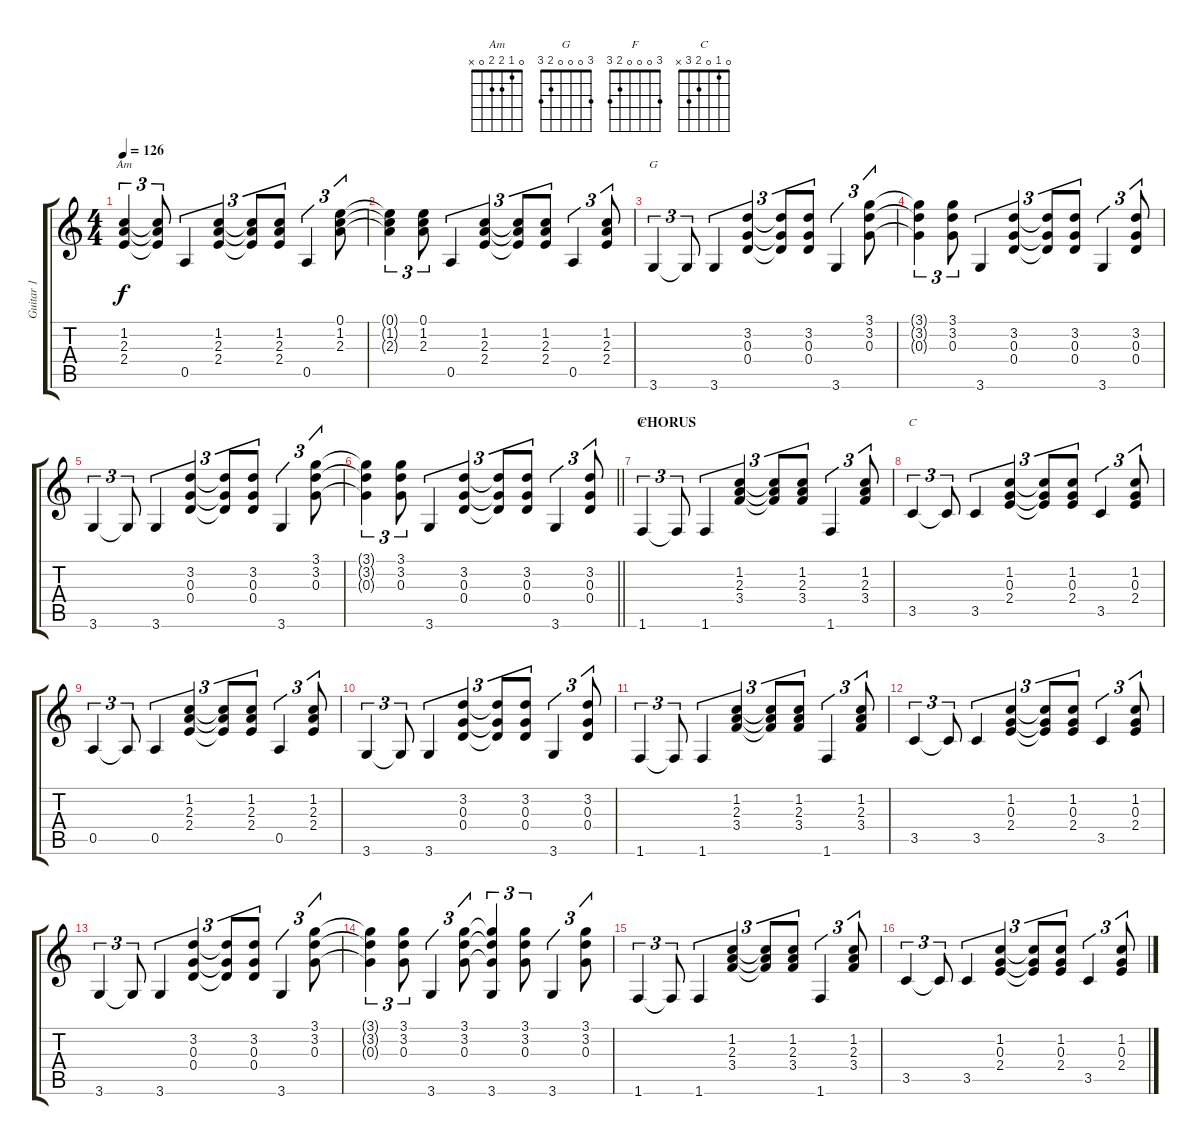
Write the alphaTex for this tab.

\track ("Guitar 1" "Guitar 1") {instrument acousticguitarnylon}
\staff {score tabs}
\tuning (E4 B3 G3 D3 A2 E2) {hide}
\chord ("Am" 0 1 2 2 0 x)
\chord ("G" 3 0 0 0 2 3)
\chord ("F" 3 0 0 0 2 3)
\chord ("C" 0 1 0 2 3 x)
\ts (4 4)
\tempo 126
\clef g2
\ks c
(1.2 2.3 2.4).4{tu (3 2) ch "Am" dy f} (1.2{t} 2.3{t} 2.4{t}).8{tu (3 2)} 0.5.4{tu (3 2)} (1.2 2.3 2.4).4{tu (3 2)} (1.2{t} 2.3{t} 2.4{t}).8{tu (3 2)} (1.2 2.3 2.4).8{tu (3 2)} 0.5.4{tu (3 2)} (0.1 1.2 2.3).8{tu (3 2)} |
(0.1{t} 1.2{t} 2.3{t}).4{tu (3 2)} (0.1 1.2 2.3).8{tu (3 2)} 0.5.4{tu (3 2)} (1.2 2.3 2.4).4{tu (3 2)} (1.2{t} 2.3{t} 2.4{t}).8{tu (3 2)} (1.2 2.3 2.4).8{tu (3 2)} 0.5.4{tu (3 2)} (1.2 2.3 2.4).8{tu (3 2)} |
3.6.4{tu (3 2) ch "G"} 3.6{t}.8{tu (3 2)} 3.6.4{tu (3 2)} (3.2 0.3 0.4).4{tu (3 2)} (3.2{t} 0.3{t} 0.4{t}).8{tu (3 2)} (3.2 0.3 0.4).8{tu (3 2)} 3.6.4{tu (3 2)} (3.1 3.2 0.3).8{tu (3 2)} |
(3.1{t} 3.2{t} 0.3{t}).4{tu (3 2)} (3.1 3.2 0.3).8{tu (3 2)} 3.6.4{tu (3 2)} (3.2 0.3 0.4).4{tu (3 2)} (3.2{t} 0.3{t} 0.4{t}).8{tu (3 2)} (3.2 0.3 0.4).8{tu (3 2)} 3.6.4{tu (3 2)} (3.2 0.3 0.4).8{tu (3 2)} |
3.6.4{tu (3 2)} 3.6{t}.8{tu (3 2)} 3.6.4{tu (3 2)} (3.2 0.3 0.4).4{tu (3 2)} (3.2{t} 0.3{t} 0.4{t}).8{tu (3 2)} (3.2 0.3 0.4).8{tu (3 2)} 3.6.4{tu (3 2)} (3.1 3.2 0.3).8{tu (3 2)} |
\barLineRight lightlight
(3.1{t} 3.2{t} 0.3{t}).4{tu (3 2)} (3.1 3.2 0.3).8{tu (3 2)} 3.6.4{tu (3 2)} (3.2 0.3 0.4).4{tu (3 2)} (3.2{t} 0.3{t} 0.4{t}).8{tu (3 2)} (3.2 0.3 0.4).8{tu (3 2)} 3.6.4{tu (3 2)} (3.2 0.3 0.4).8{tu (3 2)} |
\section ("" "CHORUS")
1.6.4{tu (3 2) ch "F"} 1.6{t}.8{tu (3 2)} 1.6.4{tu (3 2)} (1.2 2.3 3.4).4{tu (3 2)} (1.2{t} 2.3{t} 3.4{t}).8{tu (3 2)} (1.2 2.3 3.4).8{tu (3 2)} 1.6.4{tu (3 2)} (1.2 2.3 3.4).8{tu (3 2)} |
3.5.4{tu (3 2) ch "C"} 3.5{t}.8{tu (3 2)} 3.5.4{tu (3 2)} (1.2 0.3 2.4).4{tu (3 2)} (1.2{t} 0.3{t} 2.4{t}).8{tu (3 2)} (1.2 0.3 2.4).8{tu (3 2)} 3.5.4{tu (3 2)} (1.2 0.3 2.4).8{tu (3 2)} |
0.5.4{tu (3 2)} 0.5{t}.8{tu (3 2)} 0.5.4{tu (3 2)} (1.2 2.3 2.4).4{tu (3 2)} (1.2{t} 2.3{t} 2.4{t}).8{tu (3 2)} (1.2 2.3 2.4).8{tu (3 2)} 0.5.4{tu (3 2)} (1.2 2.3 2.4).8{tu (3 2)} |
3.6.4{tu (3 2)} 3.6{t}.8{tu (3 2)} 3.6.4{tu (3 2)} (3.2 0.3 0.4).4{tu (3 2)} (3.2{t} 0.3{t} 0.4{t}).8{tu (3 2)} (3.2 0.3 0.4).8{tu (3 2)} 3.6.4{tu (3 2)} (3.2 0.3 0.4).8{tu (3 2)} |
1.6.4{tu (3 2)} 1.6{t}.8{tu (3 2)} 1.6.4{tu (3 2)} (1.2 2.3 3.4).4{tu (3 2)} (1.2{t} 2.3{t} 3.4{t}).8{tu (3 2)} (1.2 2.3 3.4).8{tu (3 2)} 1.6.4{tu (3 2)} (1.2 2.3 3.4).8{tu (3 2)} |
3.5.4{tu (3 2)} 3.5{t}.8{tu (3 2)} 3.5.4{tu (3 2)} (1.2 0.3 2.4).4{tu (3 2)} (1.2{t} 0.3{t} 2.4{t}).8{tu (3 2)} (1.2 0.3 2.4).8{tu (3 2)} 3.5.4{tu (3 2)} (1.2 0.3 2.4).8{tu (3 2)} |
3.6.4{tu (3 2)} 3.6{t}.8{tu (3 2)} 3.6.4{tu (3 2)} (3.2 0.3 0.4).4{tu (3 2)} (3.2{t} 0.3{t} 0.4{t}).8{tu (3 2)} (3.2 0.3 0.4).8{tu (3 2)} 3.6.4{tu (3 2)} (3.1 3.2 0.3).8{tu (3 2)} |
(3.1{t} 3.2{t} 0.3{t}).4{tu (3 2)} (3.1 3.2 0.3).8{tu (3 2)} 3.6.4{tu (3 2)} (3.1 3.2 0.3).8{tu (3 2)} (3.1{t} 3.2{t} 0.3{t} 3.6).4{tu (3 2)} (3.1 3.2 0.3).8{tu (3 2)} 3.6.4{tu (3 2)} (3.1 3.2 0.3).8{tu (3 2)} |
1.6.4{tu (3 2)} 1.6{t}.8{tu (3 2)} 1.6.4{tu (3 2)} (1.2 2.3 3.4).4{tu (3 2)} (1.2{t} 2.3{t} 3.4{t}).8{tu (3 2)} (1.2 2.3 3.4).8{tu (3 2)} 1.6.4{tu (3 2)} (1.2 2.3 3.4).8{tu (3 2)} |
3.5.4{tu (3 2)} 3.5{t}.8{tu (3 2)} 3.5.4{tu (3 2)} (1.2 0.3 2.4).4{tu (3 2)} (1.2{t} 0.3{t} 2.4{t}).8{tu (3 2)} (1.2 0.3 2.4).8{tu (3 2)} 3.5.4{tu (3 2)} (1.2 0.3 2.4).8{tu (3 2)}
